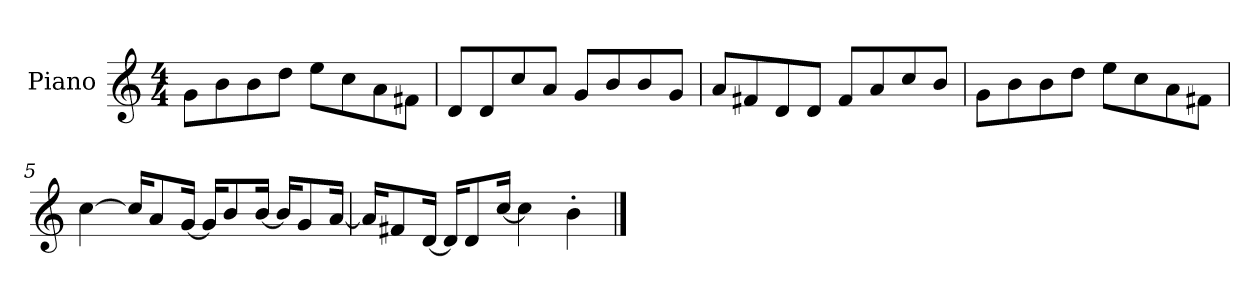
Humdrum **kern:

**kern
*part1
*staff1
*I"Piano
*I'P-no
*clefG2
*k[]
*M4/4
*MM90
=1
8g\L
8b\
8b\
8dd\J
8ee\L
8cc\
8a\
8f#X\J
=2
8d/L
8d/
8cc/
8a/J
8g/L
8b/
8b/
8g/J
=3
8a/L
8f#X/
8d/
8d/J
8f#/L
8a/
8cc/
8b/J
=4
8g\L
8b\
8b\
8dd\J
8ee\L
8cc\
8a\
8f#X\J
!!LO:LB:g=z
=5
[4cc\
16cc/KL]
8a/
[16g/Jk
16g/KL]
8b/
[16b/Jk
16b/KL]
8g/
[16a/Jk
=6
16a/KL]
8f#X/
[16d/Jk
16d/KL]
8d/
[16cc/Jk
4cc\]
4b'\
==
*-
